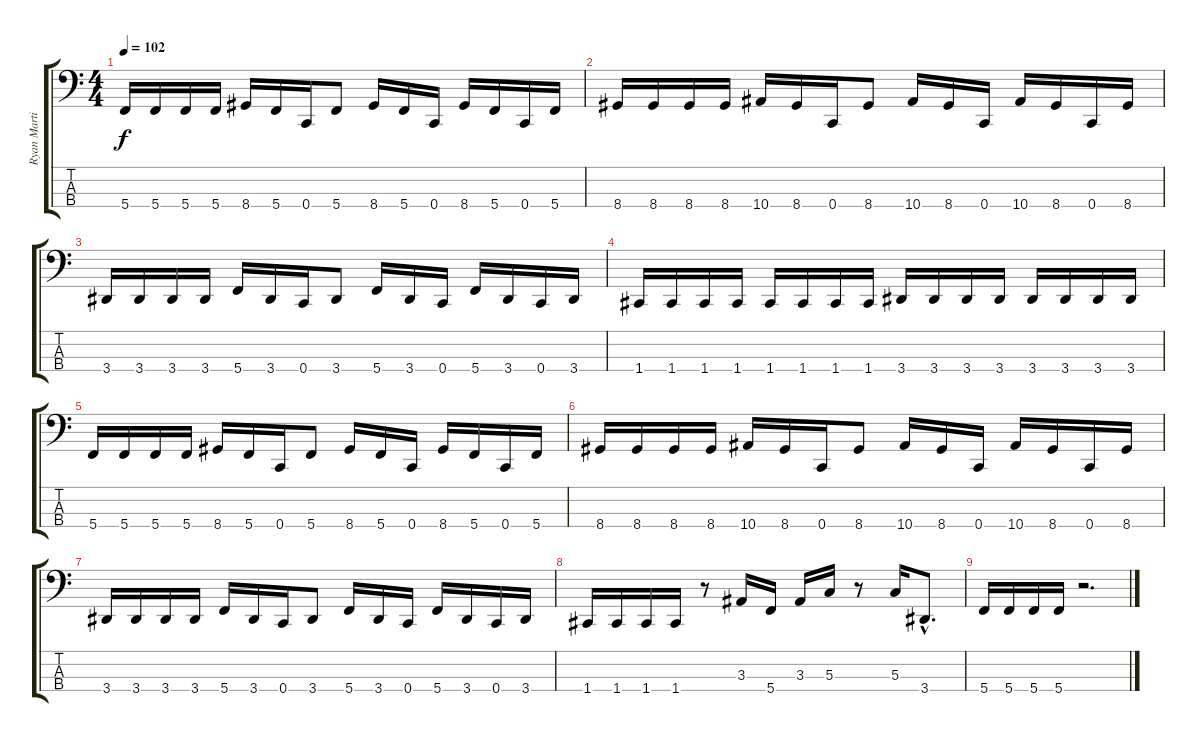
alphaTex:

\track ("Ryan Martinie" "Ryan Marti") {instrument electricbassfinger}
\staff {score tabs}
\tuning (F2 C2 G1 C1) {hide}
\ts (4 4)
\tempo 102
\clef f4
\ks c
5.4.16{dy f} 5.4.16 5.4.16 5.4.16 8.4.16 5.4.16 0.4.16 5.4.8 8.4.16 5.4.16 0.4.16 8.4.16 5.4.16 0.4.16 5.4.16 |
8.4.16 8.4.16 8.4.16 8.4.16 10.4.16 8.4.16 0.4.16 8.4.8 10.4.16 8.4.16 0.4.16 10.4.16 8.4.16 0.4.16 8.4.16 |
3.4.16 3.4.16 3.4.16 3.4.16 5.4.16 3.4.16 0.4.16 3.4.8 5.4.16 3.4.16 0.4.16 5.4.16 3.4.16 0.4.16 3.4.16 |
1.4.16 1.4.16 1.4.16 1.4.16 1.4.16 1.4.16 1.4.16 1.4.16 3.4.16 3.4.16 3.4.16 3.4.16 3.4.16 3.4.16 3.4.16 3.4.16 |
5.4.16 5.4.16 5.4.16 5.4.16 8.4.16 5.4.16 0.4.16 5.4.8 8.4.16 5.4.16 0.4.16 8.4.16 5.4.16 0.4.16 5.4.16 |
8.4.16 8.4.16 8.4.16 8.4.16 10.4.16 8.4.16 0.4.16 8.4.8 10.4.16 8.4.16 0.4.16 10.4.16 8.4.16 0.4.16 8.4.16 |
3.4.16 3.4.16 3.4.16 3.4.16 5.4.16 3.4.16 0.4.16 3.4.8 5.4.16 3.4.16 0.4.16 5.4.16 3.4.16 0.4.16 3.4.16 |
1.4.16 1.4.16 1.4.16 1.4.16 r.8 3.3.16 5.4.16 3.3.16 5.3.16 r.8 5.3.16 3.4{hac}.8{d} |
5.4.16 5.4.16 5.4.16 5.4.16 r.2{d}
